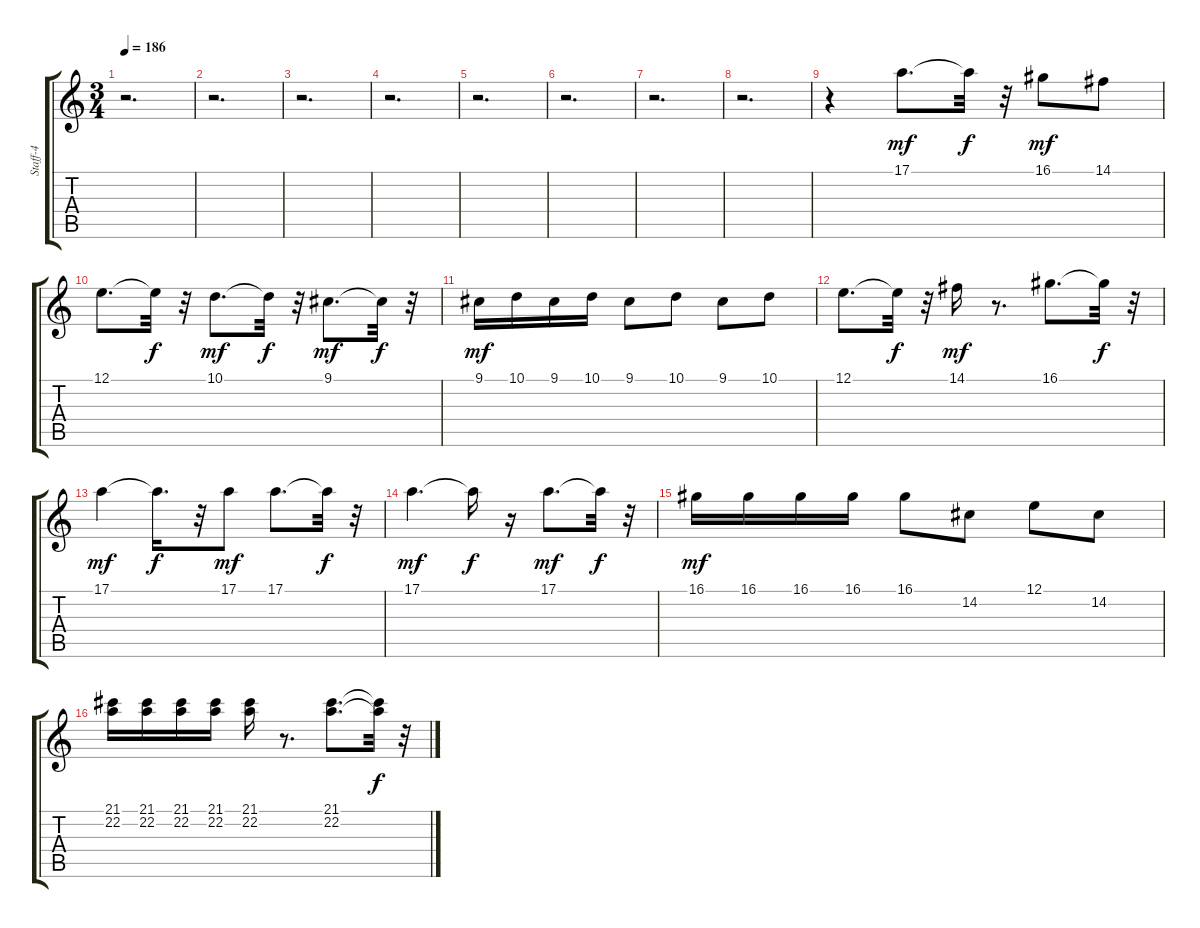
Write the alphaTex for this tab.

\track ("Staff-4" "Staff-4") {instrument clavinet}
\staff {score tabs}
\tuning (E4 B3 G3 D3 A2 E2) {hide}
\ts (3 4)
\tempo 186
\clef g2
\ks c
r.2{d dy f} |
r.2{d} |
r.2{d} |
r.2{d} |
r.2{d} |
r.2{d} |
r.2{d} |
r.2{d} |
r.4 17.1.8{d dy mf} 17.1{t}.32{dy f} r.32 16.1.8{dy mf} 14.1.8 |
12.1.8{d} 12.1{t}.32{dy f} r.32 10.1.8{d dy mf} 10.1{t}.32{dy f} r.32 9.1.8{d dy mf} 9.1{t}.32{dy f} r.32 |
9.1.16{dy mf} 10.1.16 9.1.16 10.1.16 9.1.8 10.1.8 9.1.8 10.1.8 |
12.1.8{d} 12.1{t}.32{dy f} r.32 14.1.16{dy mf} r.8{d} 16.1.8{d} 16.1{t}.32{dy f} r.32 |
17.1.4{dy mf} 17.1{t}.16{d dy f} r.32 17.1.8{dy mf} 17.1.8{d} 17.1{t}.32{dy f} r.32 |
17.1.4{d dy mf} 17.1{t}.16{dy f} r.16 17.1.8{d dy mf} 17.1{t}.32{dy f} r.32 |
16.1.16{dy mf} 16.1.16 16.1.16 16.1.16 16.1.8 14.2.8 12.1.8 14.2.8 |
(21.1 22.2).16 (21.1 22.2).16 (21.1 22.2).16 (21.1 22.2).16 (21.1 22.2).16 r.8{d} (21.1 22.2).8{d} (21.1{t} 22.2{t}).32{dy f} r.32
